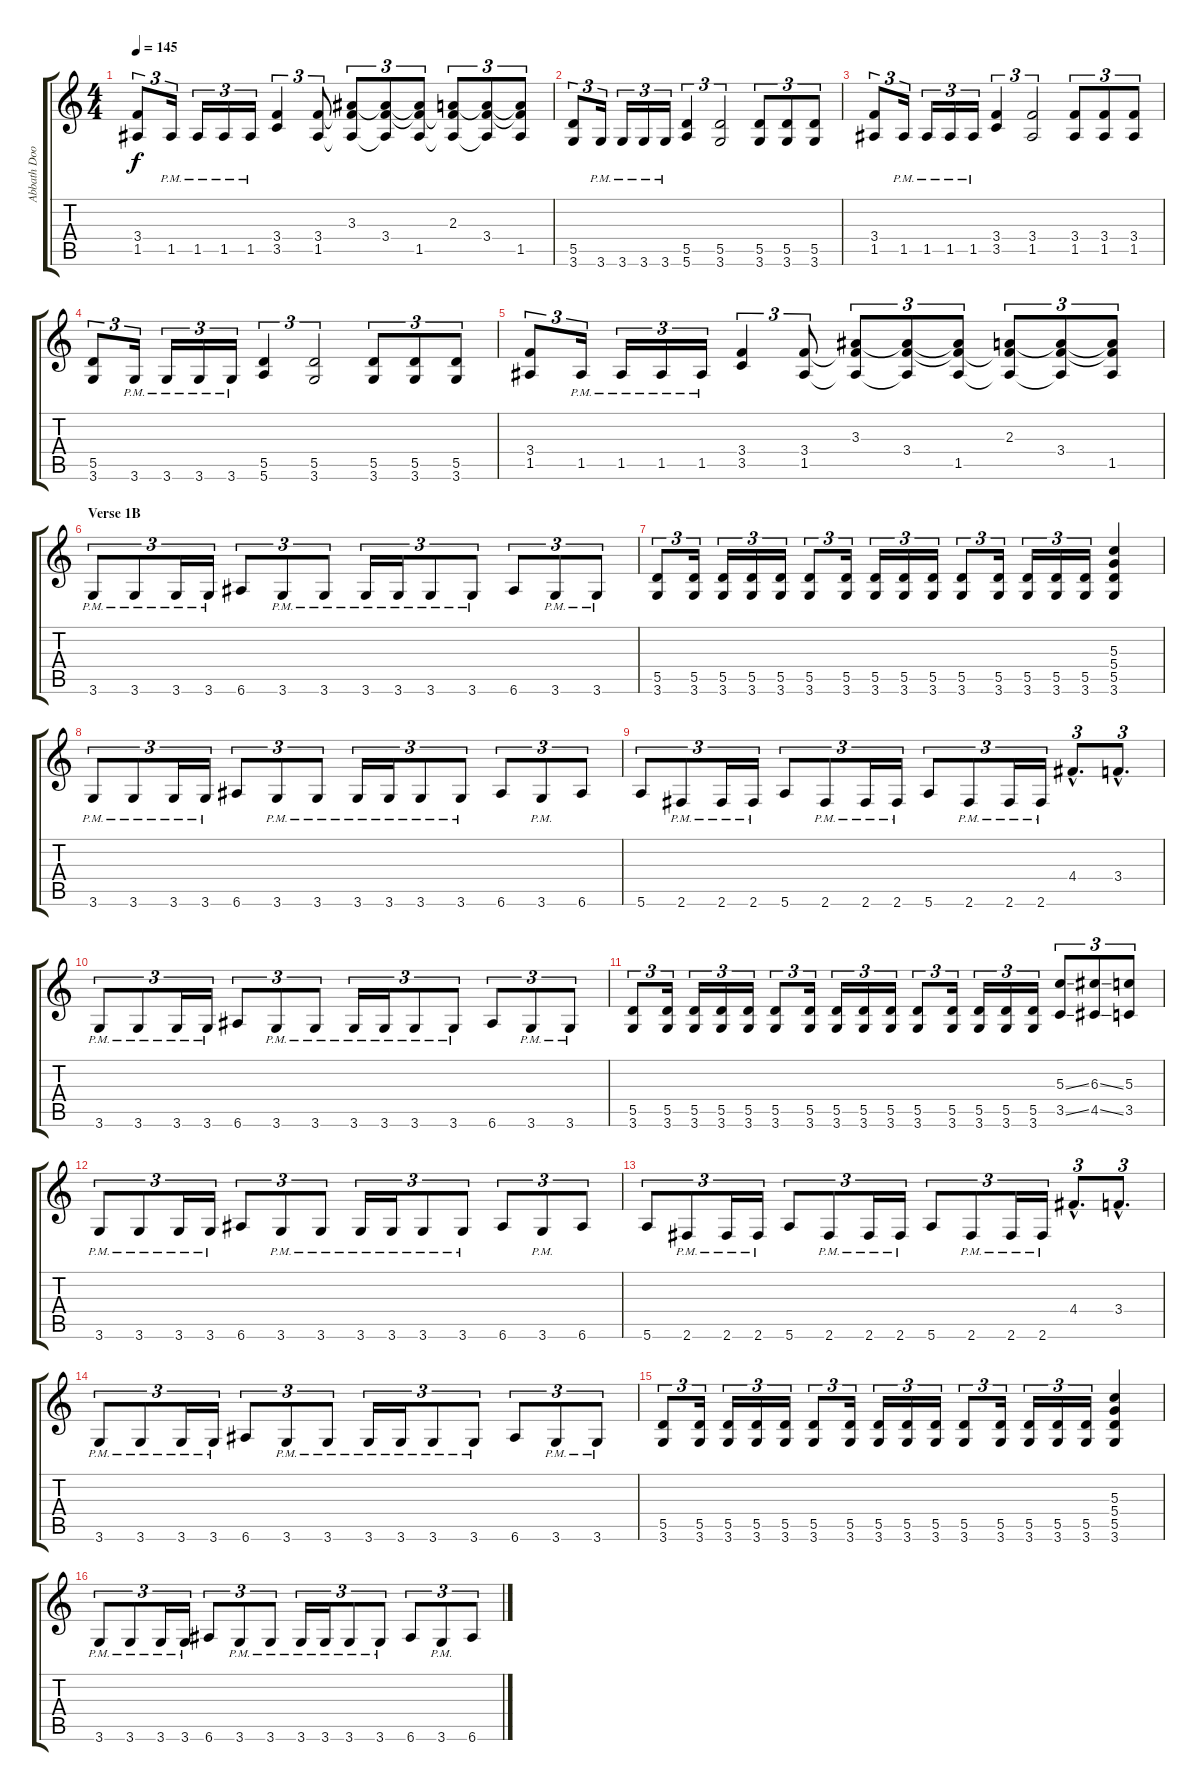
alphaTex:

\track ("Abbath Doom Occulta" "Abbath Doo") {instrument distortionguitar}
\staff {score tabs}
\tuning (E4 B3 G3 D3 A2 E2) {hide}
\ts (4 4)
\tempo 145
\clef g2
\ks c
(3.4 1.5).8{tu (3 2) dy f} 1.5{pm}.16{tu (3 2)} 1.5{pm}.16{tu (3 2)} 1.5{pm}.16{tu (3 2)} 1.5{pm}.16{tu (3 2)} (3.4 3.5).4{tu (3 2)} (3.4 1.5).8{tu (3 2)} (3.3 3.4{t} 1.5{t}).8{tu (3 2)} (3.3{t} 3.4 1.5{t}).8{tu (3 2)} (3.3{t} 3.4{t} 1.5).8{tu (3 2)} (2.3 3.4{t} 1.5{t}).8{tu (3 2)} (2.3{t} 3.4 1.5{t}).8{tu (3 2)} (2.3{t} 3.4{t} 1.5).8{tu (3 2)} |
(5.5 3.6).8{tu (3 2)} 3.6{pm}.16{tu (3 2)} 3.6{pm}.16{tu (3 2)} 3.6{pm}.16{tu (3 2)} 3.6{pm}.16{tu (3 2)} (5.5 5.6).4{tu (3 2)} (5.5 3.6).2{tu (3 2)} (5.5 3.6).8{tu (3 2)} (5.5 3.6).8{tu (3 2)} (5.5 3.6).8{tu (3 2)} |
(3.4 1.5).8{tu (3 2)} 1.5{pm}.16{tu (3 2)} 1.5{pm}.16{tu (3 2)} 1.5{pm}.16{tu (3 2)} 1.5{pm}.16{tu (3 2)} (3.4 3.5).4{tu (3 2)} (3.4 1.5).2{tu (3 2)} (3.4 1.5).8{tu (3 2)} (3.4 1.5).8{tu (3 2)} (3.4 1.5).8{tu (3 2)} |
(5.5 3.6).8{tu (3 2)} 3.6{pm}.16{tu (3 2)} 3.6{pm}.16{tu (3 2)} 3.6{pm}.16{tu (3 2)} 3.6{pm}.16{tu (3 2)} (5.5 5.6).4{tu (3 2)} (5.5 3.6).2{tu (3 2)} (5.5 3.6).8{tu (3 2)} (5.5 3.6).8{tu (3 2)} (5.5 3.6).8{tu (3 2)} |
(3.4 1.5).8{tu (3 2)} 1.5{pm}.16{tu (3 2)} 1.5{pm}.16{tu (3 2)} 1.5{pm}.16{tu (3 2)} 1.5{pm}.16{tu (3 2)} (3.4 3.5).4{tu (3 2)} (3.4 1.5).8{tu (3 2)} (3.3 3.4{t} 1.5{t}).8{tu (3 2)} (3.3{t} 3.4 1.5{t}).8{tu (3 2)} (3.3{t} 3.4{t} 1.5).8{tu (3 2)} (2.3 3.4{t} 1.5{t}).8{tu (3 2)} (2.3{t} 3.4 1.5{t}).8{tu (3 2)} (2.3{t} 3.4{t} 1.5).8{tu (3 2)} |
\section ("" "Verse 1B")
3.6{pm}.8{tu (3 2)} 3.6{pm}.8{tu (3 2)} 3.6{pm}.16{tu (3 2)} 3.6{pm}.16{tu (3 2)} 6.6.8{tu (3 2)} 3.6{pm}.8{tu (3 2)} 3.6{pm}.8{tu (3 2)} 3.6{pm}.16{tu (3 2)} 3.6{pm}.16{tu (3 2)} 3.6{pm}.8{tu (3 2)} 3.6{pm}.8{tu (3 2)} 6.6.8{tu (3 2)} 3.6{pm}.8{tu (3 2)} 3.6{pm}.8{tu (3 2)} |
(5.5 3.6).8{tu (3 2)} (5.5 3.6).16{tu (3 2)} (5.5 3.6).16{tu (3 2)} (5.5 3.6).16{tu (3 2)} (5.5 3.6).16{tu (3 2)} (5.5 3.6).8{tu (3 2)} (5.5 3.6).16{tu (3 2)} (5.5 3.6).16{tu (3 2)} (5.5 3.6).16{tu (3 2)} (5.5 3.6).16{tu (3 2)} (5.5 3.6).8{tu (3 2)} (5.5 3.6).16{tu (3 2)} (5.5 3.6).16{tu (3 2)} (5.5 3.6).16{tu (3 2)} (5.5 3.6).16{tu (3 2)} (5.3 5.4 5.5 3.6).4 |
3.6{pm}.8{tu (3 2)} 3.6{pm}.8{tu (3 2)} 3.6{pm}.16{tu (3 2)} 3.6{pm}.16{tu (3 2)} 6.6.8{tu (3 2)} 3.6{pm}.8{tu (3 2)} 3.6{pm}.8{tu (3 2)} 3.6{pm}.16{tu (3 2)} 3.6{pm}.16{tu (3 2)} 3.6{pm}.8{tu (3 2)} 3.6{pm}.8{tu (3 2)} 6.6.8{tu (3 2)} 3.6{pm}.8{tu (3 2)} 6.6.8{tu (3 2)} |
5.6.8{tu (3 2)} 2.6{pm}.8{tu (3 2)} 2.6{pm}.16{tu (3 2)} 2.6{pm}.16{tu (3 2)} 5.6.8{tu (3 2)} 2.6{pm}.8{tu (3 2)} 2.6{pm}.16{tu (3 2)} 2.6{pm}.16{tu (3 2)} 5.6.8{tu (3 2)} 2.6{pm}.8{tu (3 2)} 2.6{pm}.16{tu (3 2)} 2.6{pm}.16{tu (3 2)} 4.4{hac}.8{d tu (3 2)} 3.4{hac}.8{d tu (3 2)} |
3.6{pm}.8{tu (3 2)} 3.6{pm}.8{tu (3 2)} 3.6{pm}.16{tu (3 2)} 3.6{pm}.16{tu (3 2)} 6.6.8{tu (3 2)} 3.6{pm}.8{tu (3 2)} 3.6{pm}.8{tu (3 2)} 3.6{pm}.16{tu (3 2)} 3.6{pm}.16{tu (3 2)} 3.6{pm}.8{tu (3 2)} 3.6{pm}.8{tu (3 2)} 6.6.8{tu (3 2)} 3.6{pm}.8{tu (3 2)} 3.6{pm}.8{tu (3 2)} |
(5.5 3.6).8{tu (3 2)} (5.5 3.6).16{tu (3 2)} (5.5 3.6).16{tu (3 2)} (5.5 3.6).16{tu (3 2)} (5.5 3.6).16{tu (3 2)} (5.5 3.6).8{tu (3 2)} (5.5 3.6).16{tu (3 2)} (5.5 3.6).16{tu (3 2)} (5.5 3.6).16{tu (3 2)} (5.5 3.6).16{tu (3 2)} (5.5 3.6).8{tu (3 2)} (5.5 3.6).16{tu (3 2)} (5.5 3.6).16{tu (3 2)} (5.5 3.6).16{tu (3 2)} (5.5 3.6).16{tu (3 2)} (5.3{ss} 3.5{ss}).8{tu (3 2)} (6.3{ss} 4.5{ss}).8{tu (3 2)} (5.3 3.5).8{tu (3 2)} |
3.6{pm}.8{tu (3 2)} 3.6{pm}.8{tu (3 2)} 3.6{pm}.16{tu (3 2)} 3.6{pm}.16{tu (3 2)} 6.6.8{tu (3 2)} 3.6{pm}.8{tu (3 2)} 3.6{pm}.8{tu (3 2)} 3.6{pm}.16{tu (3 2)} 3.6{pm}.16{tu (3 2)} 3.6{pm}.8{tu (3 2)} 3.6{pm}.8{tu (3 2)} 6.6.8{tu (3 2)} 3.6{pm}.8{tu (3 2)} 6.6.8{tu (3 2)} |
5.6.8{tu (3 2)} 2.6{pm}.8{tu (3 2)} 2.6{pm}.16{tu (3 2)} 2.6{pm}.16{tu (3 2)} 5.6.8{tu (3 2)} 2.6{pm}.8{tu (3 2)} 2.6{pm}.16{tu (3 2)} 2.6{pm}.16{tu (3 2)} 5.6.8{tu (3 2)} 2.6{pm}.8{tu (3 2)} 2.6{pm}.16{tu (3 2)} 2.6{pm}.16{tu (3 2)} 4.4{hac}.8{d tu (3 2)} 3.4{hac}.8{d tu (3 2)} |
3.6{pm}.8{tu (3 2)} 3.6{pm}.8{tu (3 2)} 3.6{pm}.16{tu (3 2)} 3.6{pm}.16{tu (3 2)} 6.6.8{tu (3 2)} 3.6{pm}.8{tu (3 2)} 3.6{pm}.8{tu (3 2)} 3.6{pm}.16{tu (3 2)} 3.6{pm}.16{tu (3 2)} 3.6{pm}.8{tu (3 2)} 3.6{pm}.8{tu (3 2)} 6.6.8{tu (3 2)} 3.6{pm}.8{tu (3 2)} 3.6{pm}.8{tu (3 2)} |
(5.5 3.6).8{tu (3 2)} (5.5 3.6).16{tu (3 2)} (5.5 3.6).16{tu (3 2)} (5.5 3.6).16{tu (3 2)} (5.5 3.6).16{tu (3 2)} (5.5 3.6).8{tu (3 2)} (5.5 3.6).16{tu (3 2)} (5.5 3.6).16{tu (3 2)} (5.5 3.6).16{tu (3 2)} (5.5 3.6).16{tu (3 2)} (5.5 3.6).8{tu (3 2)} (5.5 3.6).16{tu (3 2)} (5.5 3.6).16{tu (3 2)} (5.5 3.6).16{tu (3 2)} (5.5 3.6).16{tu (3 2)} (5.3 5.4 5.5 3.6).4 |
3.6{pm}.8{tu (3 2)} 3.6{pm}.8{tu (3 2)} 3.6{pm}.16{tu (3 2)} 3.6{pm}.16{tu (3 2)} 6.6.8{tu (3 2)} 3.6{pm}.8{tu (3 2)} 3.6{pm}.8{tu (3 2)} 3.6{pm}.16{tu (3 2)} 3.6{pm}.16{tu (3 2)} 3.6{pm}.8{tu (3 2)} 3.6{pm}.8{tu (3 2)} 6.6.8{tu (3 2)} 3.6{pm}.8{tu (3 2)} 6.6.8{tu (3 2)}
